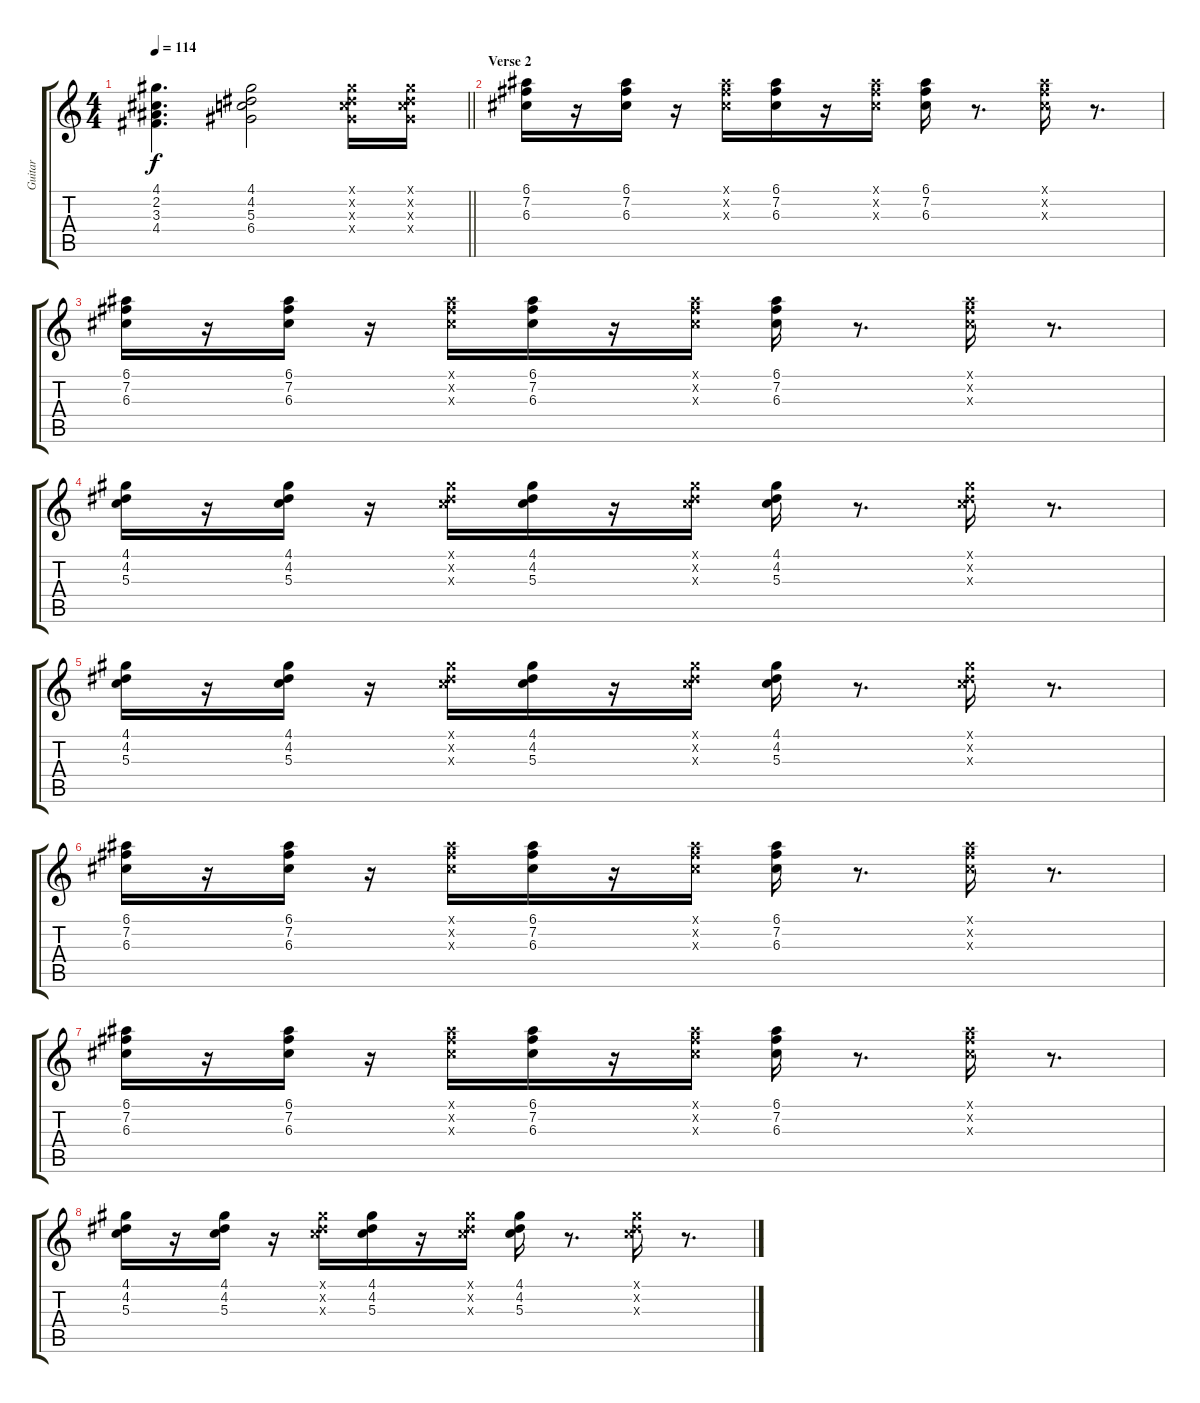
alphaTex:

\track ("Guitar" "Guitar") {instrument electricguitarclean}
\staff {score tabs}
\tuning (E4 B3 G3 D3 A2 E2) {hide}
\ts (4 4)
\tempo 114
\clef g2
\barLineRight lightlight
\ks c
(4.1 2.2 3.3 4.4).4{d dy f} (4.1 4.2 5.3 6.4).2 (4.1{x} 4.2{x} 5.3{x} 6.4{x}).16 (4.1{x} 4.2{x} 5.3{x} 6.4{x}).16 |
\section ("" "Verse 2")
(6.1 7.2 6.3).16 r.16 (6.1 7.2 6.3).16 r.16 (6.1{x} 7.2{x} 6.3{x}).16 (6.1 7.2 6.3).16 r.16 (6.1{x} 7.2{x} 6.3{x}).16 (6.1 7.2 6.3).16 r.8{d} (6.1{x} 7.2{x} 6.3{x}).16 r.8{d} |
(6.1 7.2 6.3).16 r.16 (6.1 7.2 6.3).16 r.16 (6.1{x} 7.2{x} 6.3{x}).16 (6.1 7.2 6.3).16 r.16 (6.1{x} 7.2{x} 6.3{x}).16 (6.1 7.2 6.3).16 r.8{d} (6.1{x} 7.2{x} 6.3{x}).16 r.8{d} |
(4.1 4.2 5.3).16 r.16 (4.1 4.2 5.3).16 r.16 (4.1{x} 4.2{x} 5.3{x}).16 (4.1 4.2 5.3).16 r.16 (4.1{x} 4.2{x} 5.3{x}).16 (4.1 4.2 5.3).16 r.8{d} (4.1{x} 4.2{x} 5.3{x}).16 r.8{d} |
(4.1 4.2 5.3).16 r.16 (4.1 4.2 5.3).16 r.16 (4.1{x} 4.2{x} 5.3{x}).16 (4.1 4.2 5.3).16 r.16 (4.1{x} 4.2{x} 5.3{x}).16 (4.1 4.2 5.3).16 r.8{d} (4.1{x} 4.2{x} 5.3{x}).16 r.8{d} |
(6.1 7.2 6.3).16 r.16 (6.1 7.2 6.3).16 r.16 (6.1{x} 7.2{x} 6.3{x}).16 (6.1 7.2 6.3).16 r.16 (6.1{x} 7.2{x} 6.3{x}).16 (6.1 7.2 6.3).16 r.8{d} (6.1{x} 7.2{x} 6.3{x}).16 r.8{d} |
(6.1 7.2 6.3).16 r.16 (6.1 7.2 6.3).16 r.16 (6.1{x} 7.2{x} 6.3{x}).16 (6.1 7.2 6.3).16 r.16 (6.1{x} 7.2{x} 6.3{x}).16 (6.1 7.2 6.3).16 r.8{d} (6.1{x} 7.2{x} 6.3{x}).16 r.8{d} |
(4.1 4.2 5.3).16 r.16 (4.1 4.2 5.3).16 r.16 (4.1{x} 4.2{x} 5.3{x}).16 (4.1 4.2 5.3).16 r.16 (4.1{x} 4.2{x} 5.3{x}).16 (4.1 4.2 5.3).16 r.8{d} (4.1{x} 4.2{x} 5.3{x}).16 r.8{d}
